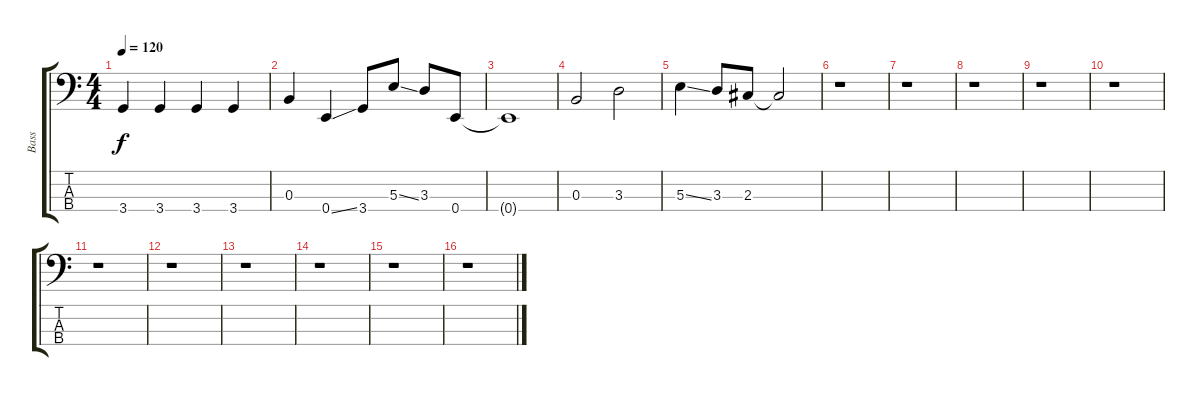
\track ("Bass" "Bass") {instrument electricbassfinger}
\staff {score tabs}
\tuning (A2 E2 B1 E1) {hide}
\ts (4 4)
\tempo 120
\clef f4
\ks c
3.4.4{dy f} 3.4.4 3.4.4 3.4.4 |
0.3.4 0.4{ss}.4 3.4.8 5.3{ss}.8 3.3.8 0.4.8 |
0.4{t}.1 |
0.3.2 3.3.2 |
5.3{ss}.4 3.3.8 2.3.8 2.3{t}.2 |
r.1 |
r.1 |
r.1 |
r.1 |
r.1 |
r.1 |
r.1 |
r.1 |
r.1 |
r.1 |
r.1
